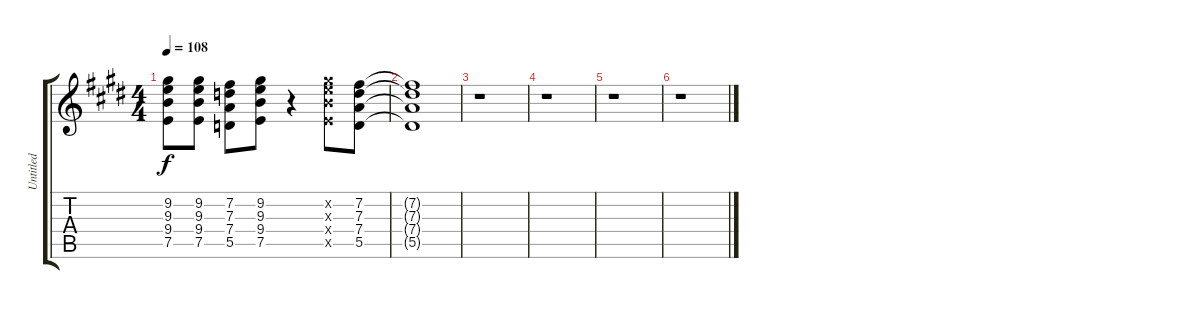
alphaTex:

\track ("Untitled" "Untitled") {instrument electricguitarclean}
\staff {score tabs}
\tuning (E4 B3 G3 D3 A2 E2) {hide}
\ts (4 4)
\tempo 108
\clef g2
\ks c#minor
(9.2 9.3 9.4 7.5).8{dy f} (9.2 9.3 9.4 7.5).8 (7.2 7.3 7.4 5.5).8 (9.2 9.3 9.4 7.5).8 r.4 (9.2{x} 9.3{x} 9.4{x} 7.5{x}).8 (7.2 7.3 7.4 5.5).8 |
(7.2{t} 7.3{t} 7.4{t} 5.5{t}).1 |
r.1 |
r.1 |
r.1 |
r.1
